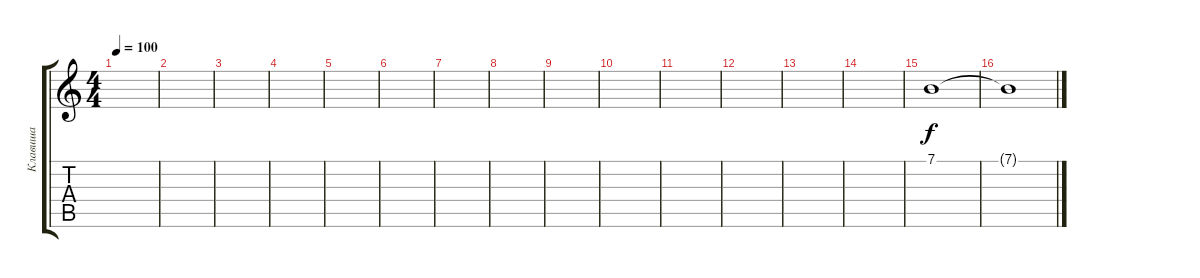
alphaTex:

\track ("Клавиша" "Клавиша") {instrument pad2warm}
\staff {score tabs}
\tuning (E4 B3 G3 D3 A2 E2) {hide}
\ts (4 4)
\tempo 100
\clef g2
\ks c
|
|
|
|
|
|
|
|
|
|
|
|
|
|
7.1.1 |
7.1{t}.1
